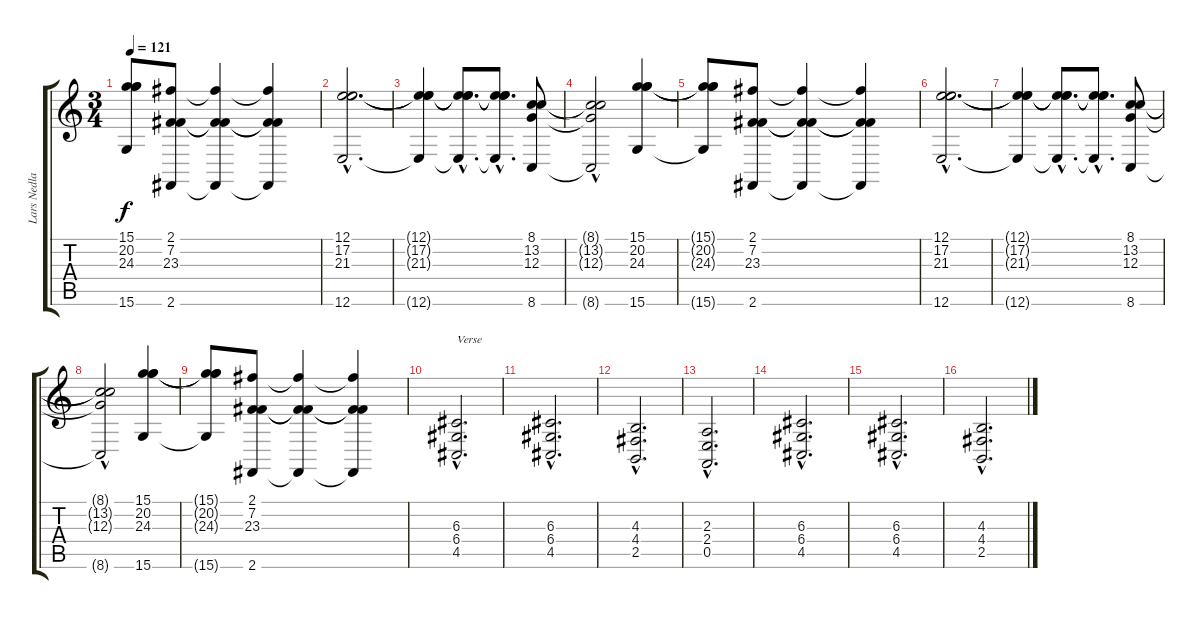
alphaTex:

\track ("Lars Nedland" "Lars Nedla") {instrument stringensemble1}
\staff {score tabs}
\tuning (E4 B3 G3 D3 A2 E2) {hide}
\ts (3 4)
\tempo 121
\clef g2
\ks c
(15.1{t} 20.2{t} 24.3{t} 15.6{t}).8{dy f} (2.1 7.2 23.3 2.6).8 (2.1{t} 7.2{t} 23.3{t} 2.6{t}).4 (2.1{t} 7.2{t} 23.3{t} 2.6{t}).4 |
(12.1{hac} 17.2{hac} 21.3{hac} 12.6{hac}).2{d} |
(12.1{t} 17.2{t} 21.3{t} 12.6{t}).4 (12.1{hac t} 17.2{hac t} 21.3{hac t} 12.6{hac t}).8{d} (12.1{hac t} 17.2{hac t} 21.3{hac t} 12.6{hac t}).8{d} (8.1 13.2 12.3 8.6).8 |
(8.1{t} 13.2{t} 12.3{hac t} 8.6{t}).2 (15.1 20.2 24.3 15.6).4 |
(15.1{t} 20.2{t} 24.3{t} 15.6{t}).8 (2.1 7.2 23.3 2.6).8 (2.1{t} 7.2{t} 23.3{t} 2.6{t}).4 (2.1{t} 7.2{t} 23.3{t} 2.6{t}).4 |
(12.1{hac} 17.2{hac} 21.3{hac} 12.6{hac}).2{d} |
(12.1{t} 17.2{t} 21.3{t} 12.6{t}).4 (12.1{hac t} 17.2{hac t} 21.3{hac t} 12.6{hac t}).8{d} (12.1{hac t} 17.2{hac t} 21.3{hac t} 12.6{hac t}).8{d} (8.1 13.2 12.3 8.6).8 |
(8.1{t} 13.2{t} 12.3{hac t} 8.6{t}).2 (15.1 20.2 24.3 15.6).4 |
(15.1{t} 20.2{t} 24.3{t} 15.6{t}).8 (2.1 7.2 23.3 2.6).8 (2.1{t} 7.2{t} 23.3{t} 2.6{t}).4 (2.1{t} 7.2{t} 23.3{t} 2.6{t}).4 |
(6.3{hac} 6.4{hac} 4.5{hac}).2{d txt "Verse"} |
(6.3{hac} 6.4{hac} 4.5{hac}).2{d} |
(4.3{hac} 4.4{hac} 2.5{hac}).2{d} |
(2.3{hac} 2.4{hac} 0.5{hac}).2{d} |
(6.3{hac} 6.4{hac} 4.5{hac}).2{d} |
(6.3{hac} 6.4{hac} 4.5{hac}).2{d} |
(4.3{hac} 4.4{hac} 2.5{hac}).2{d}
